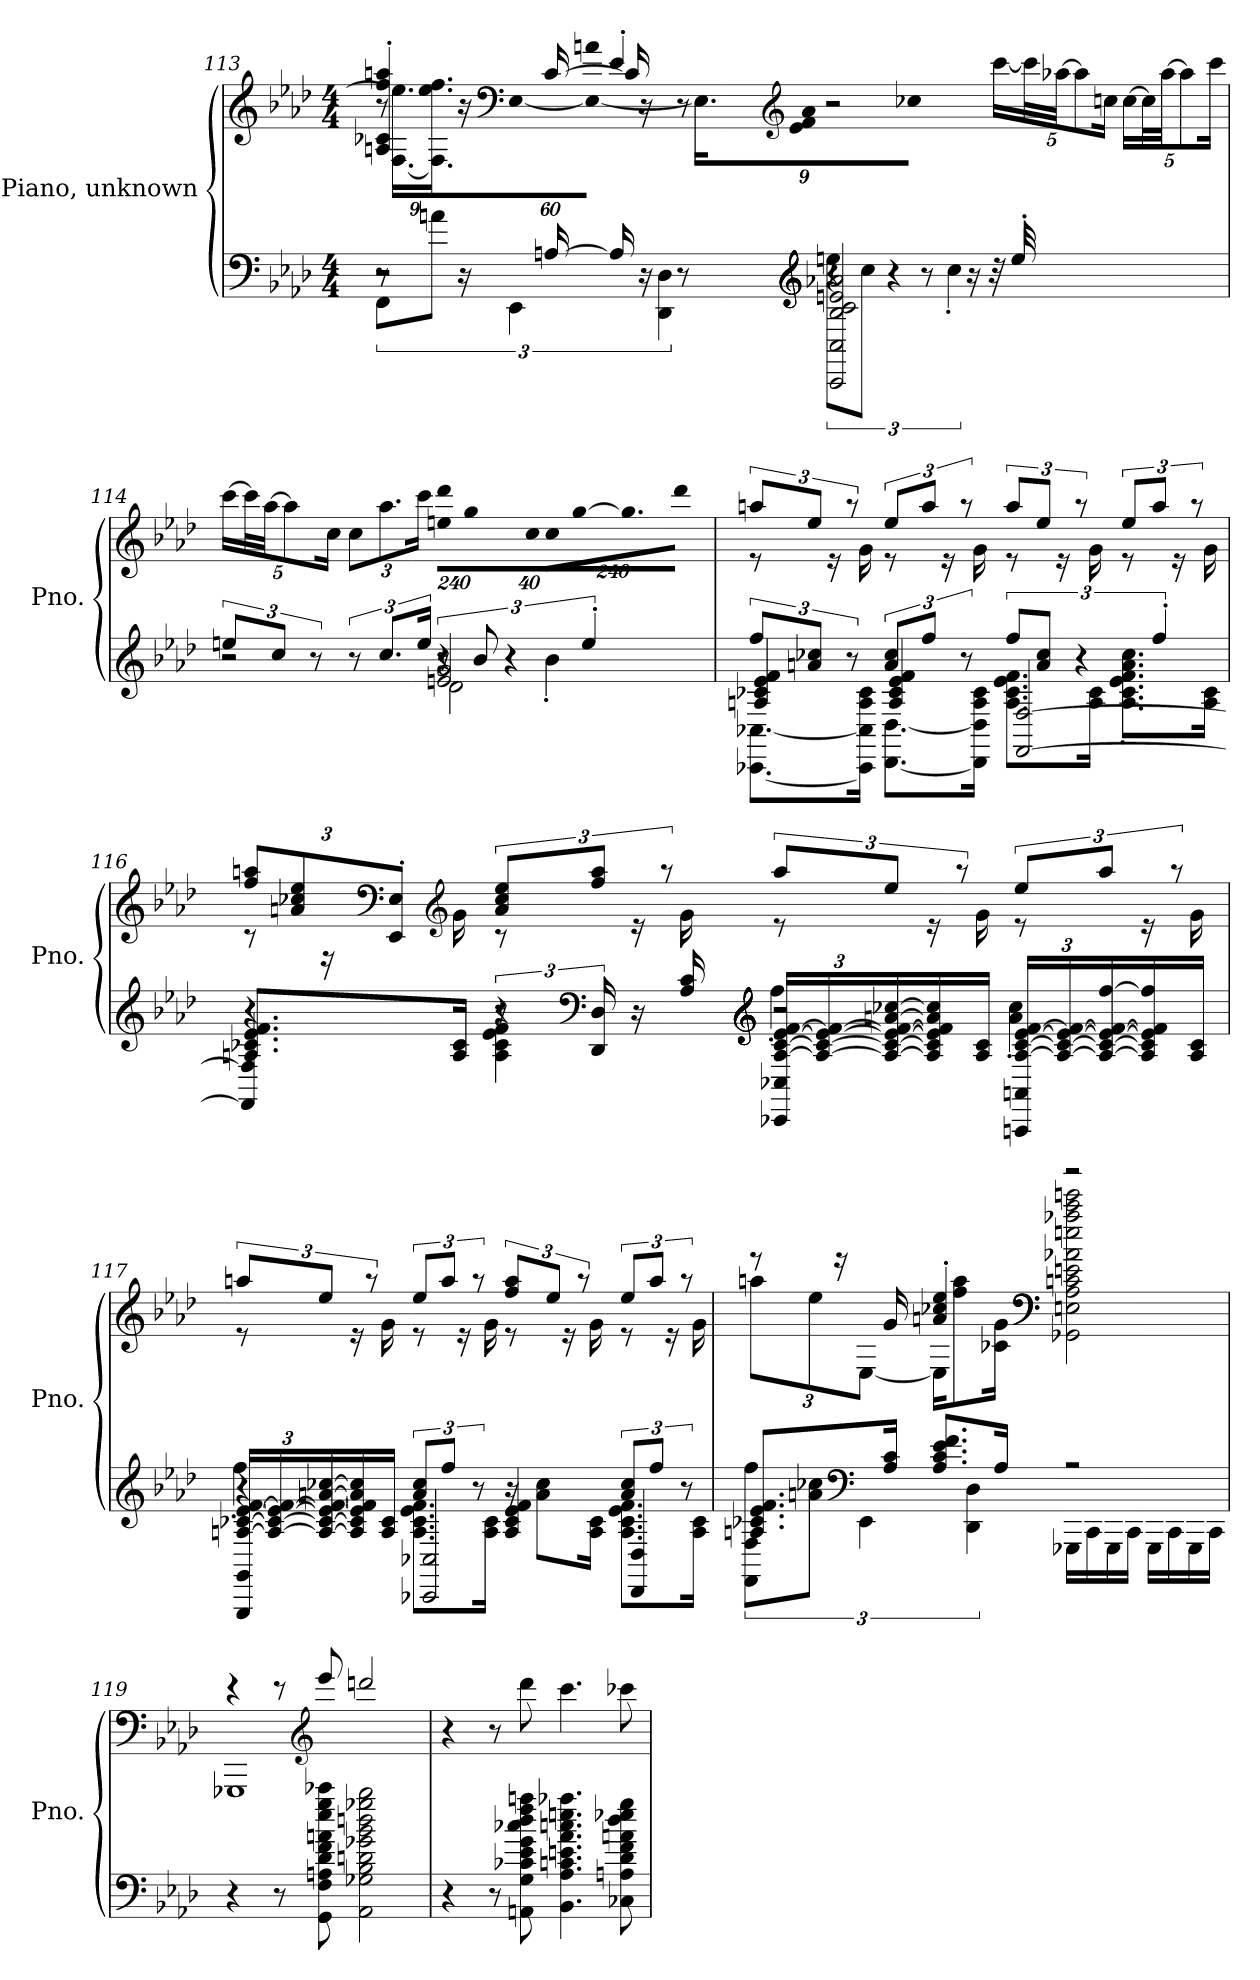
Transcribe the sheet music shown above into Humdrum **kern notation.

**kern	**kern
*part1	*part1
*staff2	*staff1
*I"Piano, unknown	*
*I'Pno.	*
!!LO:LB:g=z
*clefF4	*clefG2
*k[b-e-a-d-]	*k[b-e-a-d-]
*M4/4	*M4/4
=113	=113
*^	*^
*	*^	*	*
*	*	*	*	*Xbrackettup
*	*	*	*	*^
8r	12FF\L	2r	4An/' 4c-X/' 4ff/' 4aan/'	[18.F\ 18.ee-\]LL	8r
.	12an\J	.	.	18.F\] 18.ee-\ 18.ff\	.
16r	.	.	.	.	16r
*	*	*	*clefF4	*	*
!	!	!	!	!LO:N:vis=32	!
.	6EE-\	.	.	[1920%53E-\K	.
[16An/	.	.	.	.	[16c-/
!	!	!	!	!LO:N:vis=16	!
.	.	.	.	1920%107E-\_ 1920%107an\JJ	.
16A/]	.	.	4e-'/	18.E-\KL]	16c-/]
16r	.	.	.	.	16r
*	*	*	*clefG2	*	*
!	!	!	!	!LO:N:vis=8	!
.	6DD-\ 6D-\	.	.	640%71e-\ 640%71f\ 640%71a\	.
8r	.	.	.	.	8r
!	!	!	!	!LO:N:vis=16	!
.	.	.	.	1920%107cc-X\Jk	.
*clefG2	*	*	*	*	*
4r	12een\L	2CC/ 2C/ 2B-/ 2c/ 2en/ 2a-X/	2r	[20ccc\LL	2r
.	.	.	.	40ccc\L]	.
.	.	.	.	[40aa-X\JJ	.
.	12cc\J	.	.	.	.
.	.	.	.	10aa-\]	.
.	6r	.	.	.	.
.	.	.	.	20ccn\Jk	.
8r	.	.	.	[20cc\LL	.
.	.	.	.	40cc\L]	.
.	.	.	.	[40aa-\JJ	.
.	6cc'\	.	.	.	.
.	.	.	.	10aa-\]	.
16r	.	.	.	.	.
32r	.	.	.	.	.
.	.	.	.	20ccc\Jk	.
32ee'/	.	.	.	.	.
*	*	*	*v	*v	*v
!!LO:LB:g=z
=114	=114	=114	=114
*	*	*^	*
12een/L	2r	2r	2r	[20ccc\LL
.	.	.	.	40ccc\L]
.	.	.	.	[40aa-\JJ
12cc/J	.	.	.	.
.	.	.	.	10aa-\]
12r	.	.	.	.
.	.	.	.	20cc\Jk
12r	.	.	.	12cc\L
12.cc/L	.	.	.	12.aa-\
24ee/Jk	.	.	.	24ccc\Jk
!	!	!	!	!LO:N:vis=16
12r	4r	2en/ 2g/	2d-\	1920%137een\ 1920%137ddd-\KL
!	!	!	!	!LO:N:vis=8
.	.	.	.	960%137gg\
12b-/	.	.	.	.
6r	.	.	.	.
!	!	!	!	!LO:N:vis=32
.	.	.	.	640%23cc\Jkk
!	!	!	!	!LO:N:vis=16
.	4b-'\	.	.	1920%137cc\LL
!	!	!	!	!LO:N:vis=32
.	.	.	.	[640%23gg\K
6ee'/	.	.	.	.
!	!	!	!	!LO:N:vis=16.
.	.	.	.	960%103gg\]
!	!	!	!	!LO:N:vis=32
.	.	.	.	640%23ddd-\JJk
1920ryy	1920ryy	1920ryy	1920ryy	.
*	*	*v	*v	*
!!LO:LB:g=z
=115	=115	=115	=115
*	*	*	*brackettup
*	*	*	*^
12ff/L	[8.CC-X\ [8.C-X\L	4An/ 4c-X/ 4e-/ 4f/	12aan/L	8r
12an/ 12cc-X/J	.	.	12ee-/J	.
.	.	.	.	16r
12r	.	.	12r	.
.	16CC-\] 16C-\] 16A\ 16c-\Jk	.	.	16g\
12a/ 12cc-/L	[8.DD-\ [8.D-\L	4A/ 4c-/ 4e-/ 4f/	12ee-/L	8r
12ff/J	.	.	12aa/J	.
.	.	.	.	16r
12r	.	.	12r	.
.	16DD-\] 16D-\] 16A\ 16c-\Jk	.	.	16g\
12ff/L	8.A\ 8.c-\ 8.e-\ 8.f\L	[2FF/ [2F/	12aa/L	8r
12a/ 12cc-/J	.	.	12ee-/J	.
.	.	.	.	16r
6r	.	.	12r	.
.	16A\ 16c-\Jk	.	.	16g\
.	8.A\' 8.c-\' 8.e-\' 8.f\' 8.a\' 8.cc-\'L	.	12ee-/L	8r
6ff'/	.	.	12aa/J	.
.	.	.	.	16r
.	.	.	12r	.
.	16A\ 16c-\Jk	.	.	16g\
!!LO:PB:g=z	!!
=116	=116	=116	=116	=116
*	*	*	*Xbrackettup	*
8.An/ 8.c-X/ 8.e-/ 8.f/L	4r	4FF/] 4F/]	12ff/ 12aan/L	8r
.	.	.	12an/ 12cc-X/ 12ee-/	.
.	.	.	.	16r
*	*	*	*clefF4	*
.	.	.	12EE-/' 12E-/'J	.
*	*	*	*clefG2	*
16A/ 16c-/Jk	.	.	.	16g\
*	*	*	*brackettup	*
12r	4A\ 4c-\ 4e-\ 4f\	4r	12a/ 12cc-/ 12ee-/L	8r
*clefF4	*	*	*	*
24DD-/ 24D-/	.	.	12ff/ 12aa/J	.
16r	.	.	.	16r
.	.	.	12r	.
16A/ 16c-/	.	.	.	16g\
*clefG2	*	*	*	*
*Xbrackettup	*	*	*	*
24CC-X/ 24C-X/ [24A/ [24c-/ [24e-/ [24f/LL	4ff'\	2r	12aa/L	8r
24A/_ 24c-/_ 24e-/_ 24f/_	.	.	.	.
24A/_ 24c-/_ 24e-/_ 24f/_ [24an/ [24cc-X/	.	.	12ee-/J	.
16A/] 16c-/] 16e-/] 16f/] 16a/] 16cc-/]	.	.	.	16r
.	.	.	12r	.
16A/ 16c-/JJ	.	.	.	16g\
24AAAn/ 24AAn/ [24A/ [24c-/ [24e-/ [24f/LL	4a\' 4cc-\'	.	12ee-/L	8r
24A/_ 24c-/_ 24e-/_ 24f/_	.	.	.	.
24A/_ 24c-/_ 24e-/_ 24f/_ [24ff/	.	.	12aa/J	.
16A/] 16c-/] 16e-/] 16f/] 16ff/]	.	.	.	16r
.	.	.	12r	.
16A/ 16c-/JJ	.	.	.	16g\
!!LO:LB:g=z	!!
=117	=117	=117	=117	=117
24GGG/ 24GG/ [24An/ [24c-X/ [24e-/ [24f/LL	4ff'\	4r	12aan/L	8r
24A/_ 24c-/_ 24e-/_ 24f/_	.	.	.	.
24A/_ 24c-/_ 24e-/_ 24f/_ [24an/ [24cc-X/	.	.	12ee-/J	.
16A/] 16c-/] 16e-/] 16f/] 16a/] 16cc-/]	.	.	.	16r
.	.	.	12r	.
16A/ 16c-/JJ	.	.	.	16g\
*brackettup	*	*	*	*
12a/ 12cc-/L	8.A\ 8.c-\ 8.e-\ 8.f\L	2CC-X/ 2C-X/	12ee-/L	8r
12ff/J	.	.	12aa/J	.
.	.	.	.	16r
12r	.	.	12r	.
.	16A\ 16c-\Jk	.	.	16g\
4A/ 4c-/ 4e-/ 4f/	16r	.	12ff/ 12aa/L	8r
.	8a\ 8cc-\L	.	.	.
.	.	.	12ee-/J	.
.	.	.	.	16r
.	.	.	12r	.
.	16A\ 16c-\Jk	.	.	16g\
12a/ 12cc-/L	8.A\ 8.c-\ 8.e-\ 8.f\L	4DD-/ 4D-/	12ee-/L	8r
12ff/J	.	.	12aa/J	.
.	.	.	.	16r
12r	.	.	12r	.
.	16A\ 16c-\Jk	.	.	16g\
*	*v	*v	*	*
!!LO:LB:g=z	!!
=118	=118	=118	=118
*	*	*	*Xbrackettup
8.An/ 8.c-X/ 8.e-/ 8.f/L	12FF\ 12F\ 12ff\L	8r	12aan\L
.	12an\ 12cc-X\J	.	12ee-\
.	.	16r	.
*clefF4	*	*	*
.	6EE-\	.	[12E-\J
16A/ 16c-/Jk	.	16g/	.
8.A/ 8.c-/ 8.e-/ 8.f/L	.	4an/' 4cc-X/' 4ee-/'	16E-\KL]
.	.	.	8ff\ 8aa\
.	6DD-\ 6D-\	.	.
16A/Jk	.	.	16c-X\ 16g\Jk
*	*	*clefF4	*
2r	16GGG-X\LL	2r	2GG-X\ 2En\ 2A-\ 2cn\ 2en\ 2a-X\ 2een\ 2aa-X\ 2ccc\ 2eeen\
.	16CC\	.	.
.	16GGG-\	.	.
.	16CC\JJ	.	.
.	16GGG-\LL	.	.
.	16CC\	.	.
.	16GGG-\	.	.
.	16CC\JJ	.	.
*v	*v	*	*
=119	=119	=119
4r	4r	1GGG-X
8r	8r	.
*	*clefG2	*
8GG\ 8F\ 8An\ 8d-\ 8f\ 8an\ 8ee-\ 8gg\ 8ccc-X\	8eee-/	.
2AA-\ 2G-X\ 2B-\ 2dn\ 2g-X\ 2b-\ 2ddn\ 2gg-X\ 2bb-\	2dddn/	.
*	*v	*v
!!LO:LB:g=z
=120	=120
4r	4r
8r	8r
8AAn\ 8G\ 8c-X\ 8e-\ 8g\ 8cc-X\ 8dd-\ 8ff\ 8aan\	8ddd-\
4.BB-\ 4.A-\ 4.cn\ 4.en\ 4.a-\ 4.ccn\ 4.een\ 4.aa-X\	4.ccc\
8C-X\ 8An\ 8d-\ 8f\ 8an\ 8dd-\ 8ee-X\ 8gg\	8ccc-X\
=	=
*-	*-
